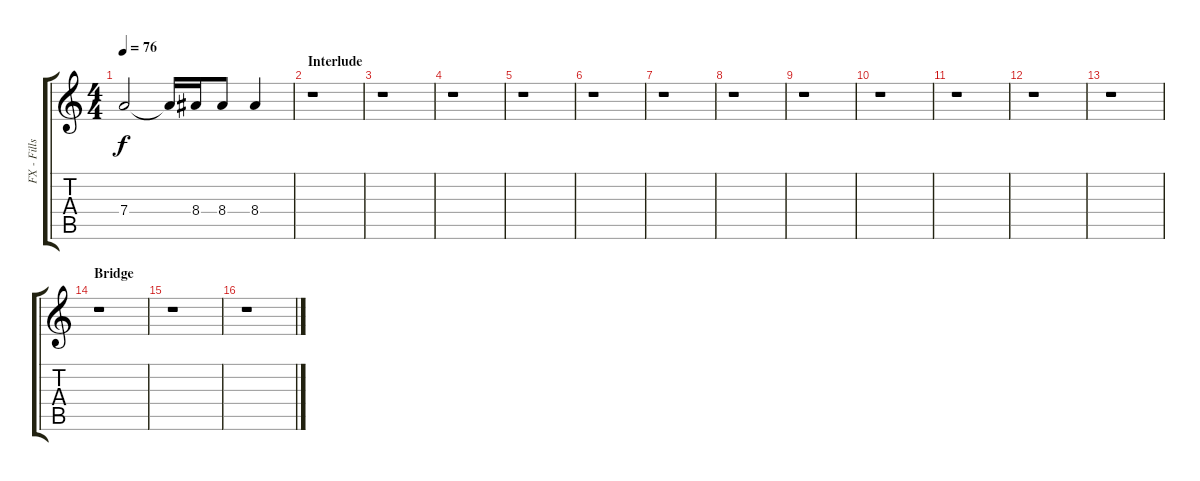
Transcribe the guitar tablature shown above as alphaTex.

\track ("FX - Fills Guitar" "FX - Fills") {instrument overdrivenguitar}
\staff {score tabs}
\tuning (E4 B3 G3 D3 A2 D2) {hide}
\ts (4 4)
\tempo 76
\clef g2
\ks c
7.4.2{dy f} 7.4{t}.16 8.4.16 8.4.8 8.4.4 |
\section ("" "Interlude")
r.1 |
r.1 |
r.1 |
r.1 |
r.1 |
r.1 |
r.1 |
r.1 |
r.1 |
r.1 |
r.1 |
r.1 |
\section ("" "Bridge")
r.1 |
r.1 |
r.1
